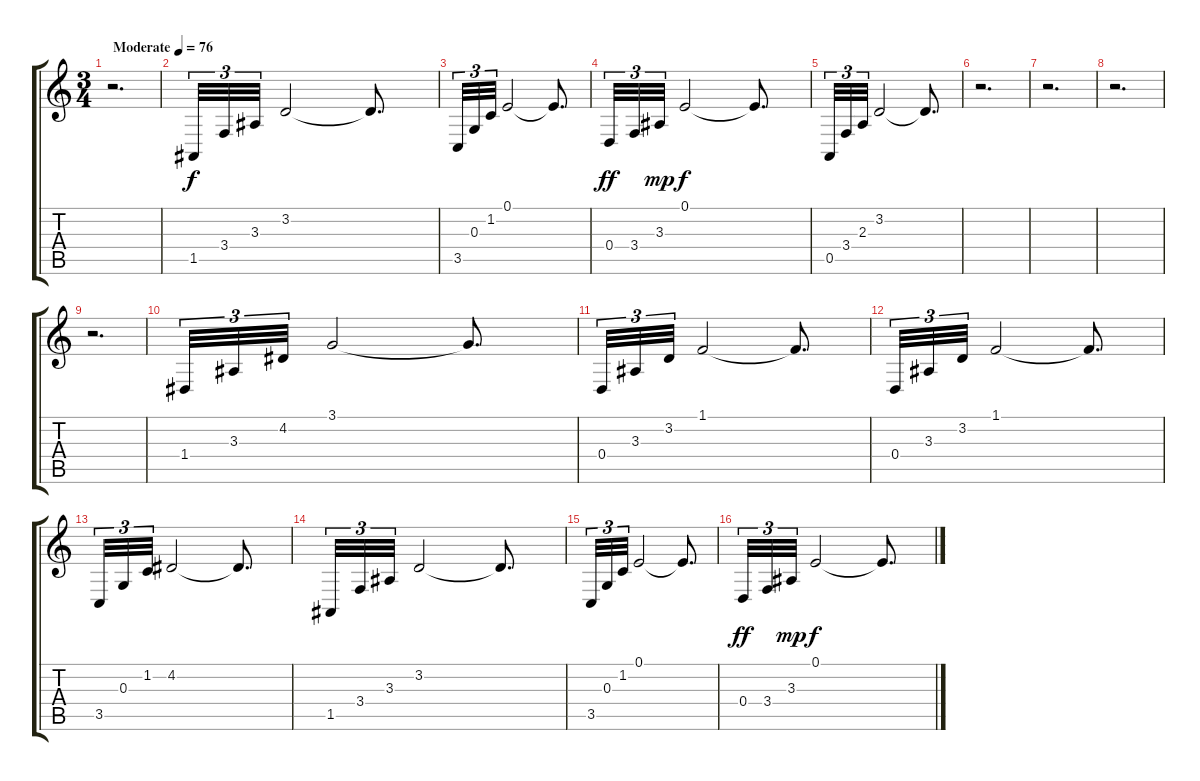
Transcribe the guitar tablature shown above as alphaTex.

\track "" {instrument acousticgrandpiano}
\staff {score tabs}
\tuning (E4 B3 G3 D3 A2 E2) {hide}
\ts (3 4)
\tempo (76 "Moderate")
\clef g2
\ks c
r.2{d dy f instrument acousticgrandpiano} |
1.5.32{tu (3 2)} 3.4.32{tu (3 2)} 3.3.32{tu (3 2)} 3.2.2 3.2{t}.8{d} |
3.5.32{tu (3 2)} 0.3.32{tu (3 2)} 1.2.32{tu (3 2)} 0.1.2 0.1{t}.8{d} |
0.4.32{tu (3 2) dy ff} 3.4.32{tu (3 2)} 3.3.32{tu (3 2) dy mp} 0.1.2{dy f} 0.1{t}.8{d} |
0.5.32{tu (3 2)} 3.4.32{tu (3 2)} 2.3.32{tu (3 2)} 3.2.2 3.2{t}.8{d} |
r.2{d} |
r.2{d} |
r.2{d} |
r.2{d} |
1.4.32{tu (3 2)} 3.3.32{tu (3 2)} 4.2.32{tu (3 2)} 3.1.2 3.1{t}.8{d} |
0.4.32{tu (3 2)} 3.3.32{tu (3 2)} 3.2.32{tu (3 2)} 1.1.2 1.1{t}.8{d} |
0.4.32{tu (3 2)} 3.3.32{tu (3 2)} 3.2.32{tu (3 2)} 1.1.2 1.1{t}.8{d} |
3.5.32{tu (3 2)} 0.3.32{tu (3 2)} 1.2.32{tu (3 2)} 4.2.2 4.2{t}.8{d} |
1.5.32{tu (3 2)} 3.4.32{tu (3 2)} 3.3.32{tu (3 2)} 3.2.2 3.2{t}.8{d} |
3.5.32{tu (3 2)} 0.3.32{tu (3 2)} 1.2.32{tu (3 2)} 0.1.2 0.1{t}.8{d} |
0.4.32{tu (3 2) dy ff} 3.4.32{tu (3 2)} 3.3.32{tu (3 2) dy mp} 0.1.2{dy f} 0.1{t}.8{d}
